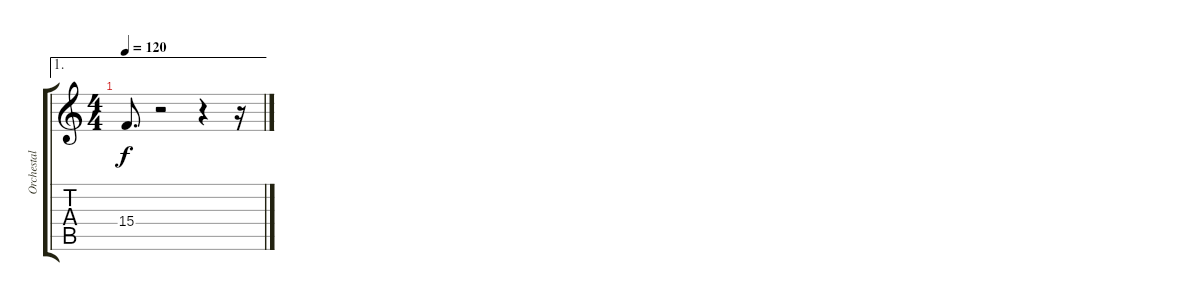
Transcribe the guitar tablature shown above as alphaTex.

\track ("Orchestal Harp" "Orchestal ") {instrument orchestralharp}
\staff {score tabs}
\tuning (E4 B3 G3 D3 A2 E2) {hide}
\ae 1
\ts (4 4)
\tempo 120
\clef g2
\ks c
15.4{t}.8{d dy f} r.2 r.4 r.16
